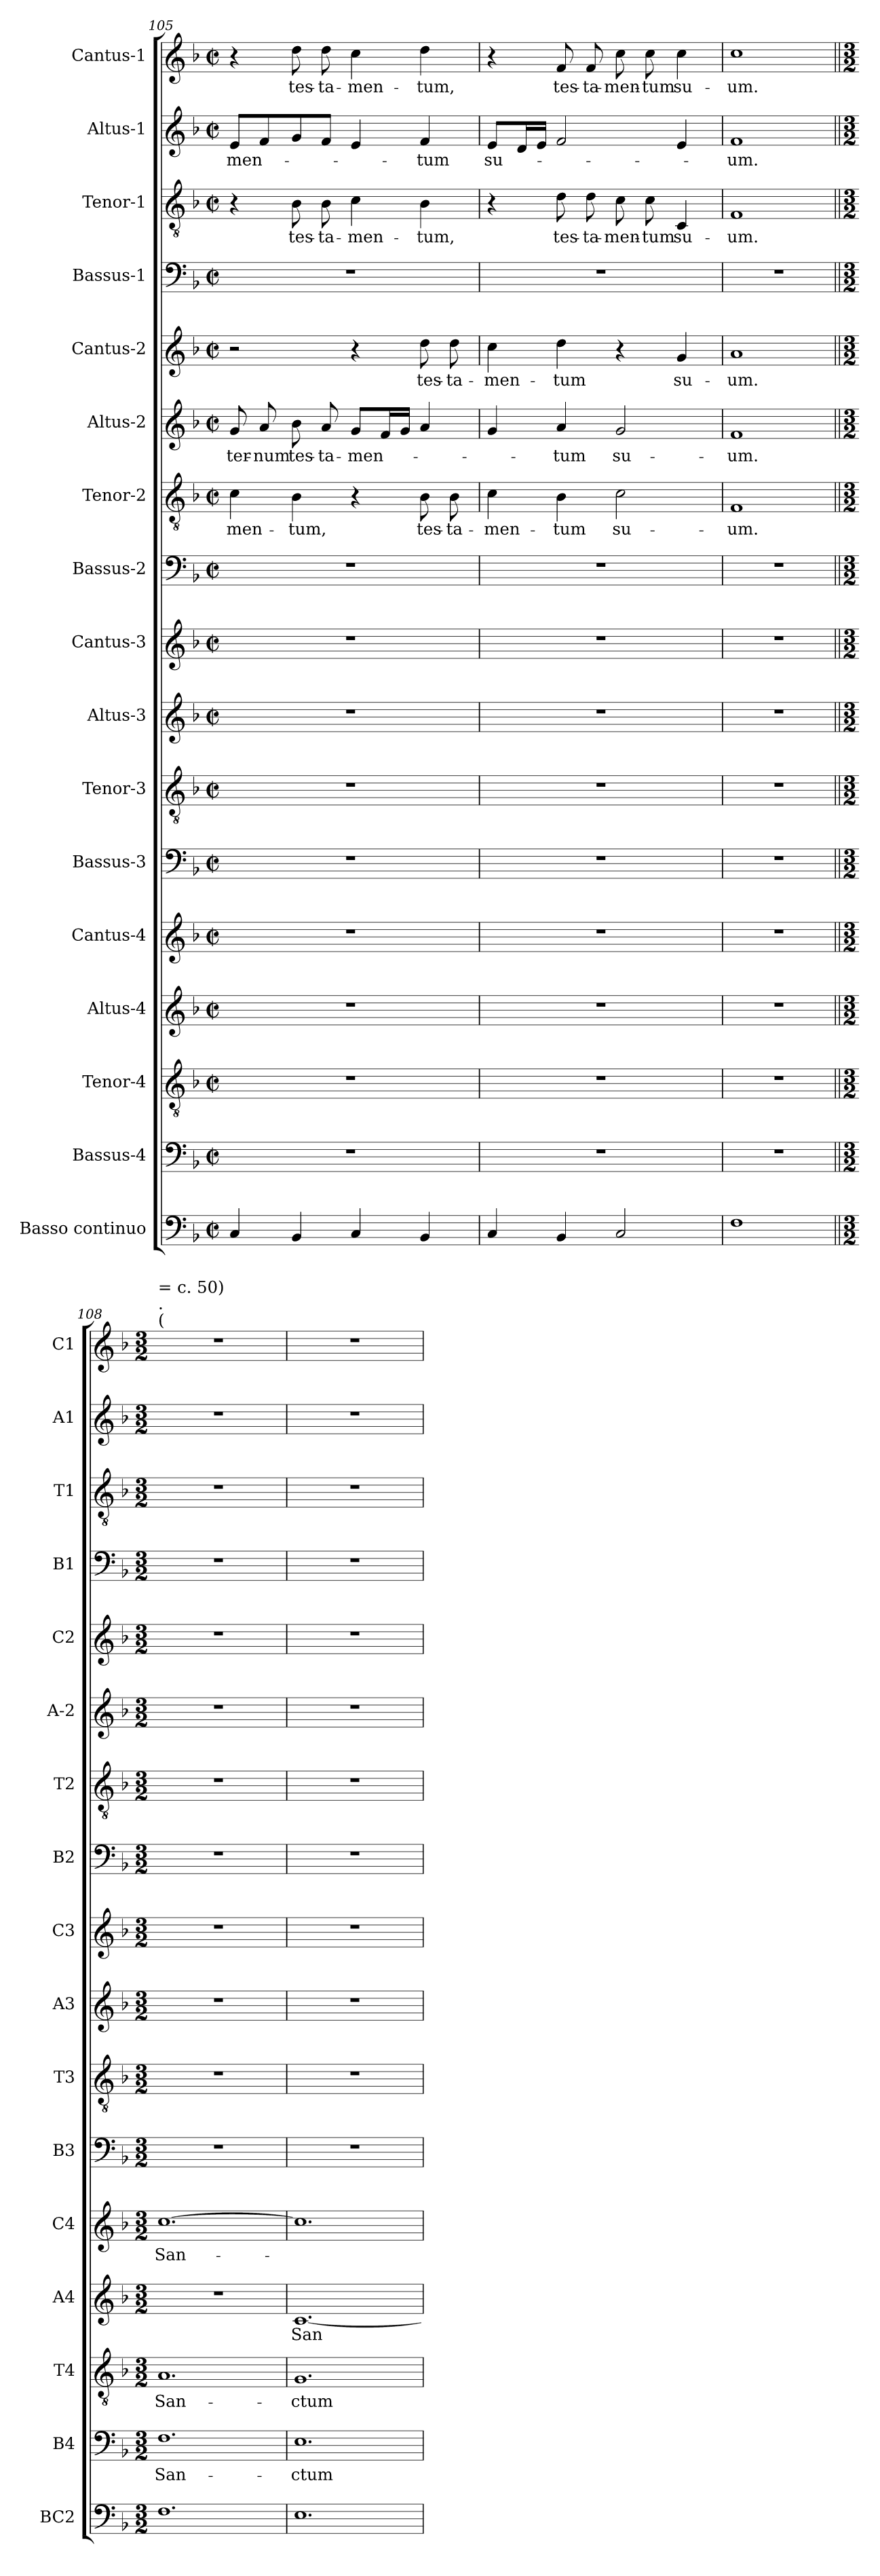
**kern	**kern	**text	**kern	**text	**kern	**text	**kern	**text	**kern	**kern	**kern	**kern	**kern	**kern	**text	**kern	**text	**kern	**text	**kern	**kern	**text	**kern	**text	**kern	**text
*part17	*part16	*part16	*part15	*part15	*part14	*part14	*part13	*part13	*part12	*part11	*part10	*part9	*part8	*part7	*part7	*part6	*part6	*part5	*part5	*part4	*part3	*part3	*part2	*part2	*part1	*part1
*staff17	*staff16	*staff16	*staff15	*staff15	*staff14	*staff14	*staff13	*staff13	*staff12	*staff11	*staff10	*staff9	*staff8	*staff7	*staff7	*staff6	*staff6	*staff5	*staff5	*staff4	*staff3	*staff3	*staff2	*staff2	*staff1	*staff1
*I"Basso continuo	*I"Bassus-4	*	*I"Tenor-4	*	*I"Altus-4	*	*I"Cantus-4	*	*I"Bassus-3	*I"Tenor-3	*I"Altus-3	*I"Cantus-3	*I"Bassus-2	*I"Tenor-2	*	*I"Altus-2	*	*I"Cantus-2	*	*I"Bassus-1	*I"Tenor-1	*	*I"Altus-1	*	*I"Cantus-1	*
*I'BC2	*I'B4	*	*I'T4	*	*I'A4	*	*I'C4	*	*I'B3	*I'T3	*I'A3	*I'C3	*I'B2	*I'T2	*	*I'A-2	*	*I'C2	*	*I'B1	*I'T1	*	*I'A1	*	*I'C1	*
*clefF4	*clefF4	*	*clefGv2	*	*clefG2	*	*clefG2	*	*clefF4	*clefGv2	*clefG2	*clefG2	*clefF4	*clefGv2	*	*clefG2	*	*clefG2	*	*clefF4	*clefGv2	*	*clefG2	*	*clefG2	*
*k[b-]	*k[b-]	*	*k[b-]	*	*k[b-]	*	*k[b-]	*	*k[b-]	*k[b-]	*k[b-]	*k[b-]	*k[b-]	*k[b-]	*	*k[b-]	*	*k[b-]	*	*k[b-]	*k[b-]	*	*k[b-]	*	*k[b-]	*
*F:	*F:	*	*F:	*	*F:	*	*F:	*	*F:	*F:	*F:	*F:	*F:	*F:	*	*F:	*	*F:	*	*F:	*F:	*	*F:	*	*F:	*
*M2/2	*M2/2	*	*M2/2	*	*M2/2	*	*M2/2	*	*M2/2	*M2/2	*M2/2	*M2/2	*M2/2	*M2/2	*	*M2/2	*	*M2/2	*	*M2/2	*M2/2	*	*M2/2	*	*M2/2	*
*met(c|)	*met(c|)	*	*met(c|)	*	*met(c|)	*	*met(c|)	*	*met(c|)	*met(c|)	*met(c|)	*met(c|)	*met(c|)	*met(c|)	*	*met(c|)	*	*met(c|)	*	*met(c|)	*met(c|)	*	*met(c|)	*	*met(c|)	*
=105	=105	=105	=105	=105	=105	=105	=105	=105	=105	=105	=105	=105	=105	=105	=105	=105	=105	=105	=105	=105	=105	=105	=105	=105	=105	=105
!	!	!	!	!	!	!	!	!	!	!	!	!	!	!	!LO:LY:b	!	!LO:LY:b	!	!	!	!	!	!	!LO:LY:b	!	!
4C/	1r	.	1r	.	1r	.	1r	.	1r	1r	1r	1r	1r	4c\	-men-	8g/	-ter-	2r	.	1r	4r	.	8e/L	-men-	4r	.
!	!	!	!	!	!	!	!	!	!	!	!	!	!	!	!	!	!LO:LY:b	!	!	!	!	!	!	!	!	!
.	.	.	.	.	.	.	.	.	.	.	.	.	.	.	.	8a/	-num	.	.	.	.	.	8f/	.	.	.
!	!	!	!	!	!	!	!	!	!	!	!	!	!	!	!LO:LY:b	!	!LO:LY:b	!	!	!	!	!LO:LY:b	!	!	!	!LO:LY:b
4BB-/	.	.	.	.	.	.	.	.	.	.	.	.	.	4B-\	-tum,	8b-\	tes-	.	.	.	8B-\	tes-	8g/	.	8dd\	tes-
!	!	!	!	!	!	!	!	!	!	!	!	!	!	!	!	!	!LO:LY:b	!	!	!	!	!LO:LY:b	!	!	!	!LO:LY:b
.	.	.	.	.	.	.	.	.	.	.	.	.	.	.	.	8a/	-ta-	.	.	.	8B-\	-ta-	8f/J	.	8dd\	-ta-
!	!	!	!	!	!	!	!	!	!	!	!	!	!	!	!	!	!LO:LY:b	!	!	!	!	!LO:LY:b	!	!	!	!LO:LY:b
4C/	.	.	.	.	.	.	.	.	.	.	.	.	.	4r	.	8g/L	-men-	4r	.	.	4c\	-men-	4e/	.	4cc\	-men-
.	.	.	.	.	.	.	.	.	.	.	.	.	.	.	.	16f/L	.	.	.	.	.	.	.	.	.	.
.	.	.	.	.	.	.	.	.	.	.	.	.	.	.	.	16g/JJ	.	.	.	.	.	.	.	.	.	.
!	!	!	!	!	!	!	!	!	!	!	!	!	!	!	!LO:LY:b	!	!	!	!LO:LY:b	!	!	!LO:LY:b	!	!LO:LY:b	!	!LO:LY:b
4BB-/	.	.	.	.	.	.	.	.	.	.	.	.	.	8B-\	tes-	4a/	.	8dd\	tes-	.	4B-\	-tum,	4f/	-tum	4dd\	-tum,
!	!	!	!	!	!	!	!	!	!	!	!	!	!	!	!LO:LY:b	!	!	!	!LO:LY:b	!	!	!	!	!	!	!
.	.	.	.	.	.	.	.	.	.	.	.	.	.	8B-\	-ta-	.	.	8dd\	-ta-	.	.	.	.	.	.	.
=106	=106	=106	=106	=106	=106	=106	=106	=106	=106	=106	=106	=106	=106	=106	=106	=106	=106	=106	=106	=106	=106	=106	=106	=106	=106	=106
!	!	!	!	!	!	!	!	!	!	!	!	!	!	!	!LO:LY:b	!	!	!	!LO:LY:b	!	!	!	!	!LO:LY:b	!	!
4C/	1r	.	1r	.	1r	.	1r	.	1r	1r	1r	1r	1r	4c\	-men-	4g/	.	4cc\	-men-	1r	4r	.	8e/L	su-	4r	.
.	.	.	.	.	.	.	.	.	.	.	.	.	.	.	.	.	.	.	.	.	.	.	16d/L	.	.	.
.	.	.	.	.	.	.	.	.	.	.	.	.	.	.	.	.	.	.	.	.	.	.	16e/JJ	.	.	.
!	!	!	!	!	!	!	!	!	!	!	!	!	!	!	!LO:LY:b	!	!LO:LY:b	!	!LO:LY:b	!	!	!LO:LY:b	!	!	!	!LO:LY:b
4BB-/	.	.	.	.	.	.	.	.	.	.	.	.	.	4B-\	-tum	4a/	-tum	4dd\	-tum	.	8d\	tes-	2f/	.	8f/	tes-
!	!	!	!	!	!	!	!	!	!	!	!	!	!	!	!	!	!	!	!	!	!	!LO:LY:b	!	!	!	!LO:LY:b
.	.	.	.	.	.	.	.	.	.	.	.	.	.	.	.	.	.	.	.	.	8d\	-ta-	.	.	8f/	-ta-
!	!	!	!	!	!	!	!	!	!	!	!	!	!	!	!LO:LY:b	!	!LO:LY:b	!	!	!	!	!LO:LY:b	!	!	!	!LO:LY:b
2C/	.	.	.	.	.	.	.	.	.	.	.	.	.	2c\	su-	2g/	su-	4r	.	.	8c\	-men-	.	.	8cc\	-men-
!	!	!	!	!	!	!	!	!	!	!	!	!	!	!	!	!	!	!	!	!	!	!LO:LY:b	!	!	!	!LO:LY:b
.	.	.	.	.	.	.	.	.	.	.	.	.	.	.	.	.	.	.	.	.	8c\	-tum	.	.	8cc\	-tum
!	!	!	!	!	!	!	!	!	!	!	!	!	!	!	!	!	!	!	!LO:LY:b	!	!	!LO:LY:b	!	!	!	!LO:LY:b
.	.	.	.	.	.	.	.	.	.	.	.	.	.	.	.	.	.	4g/	su-	.	4C/	su-	4e/	.	4cc\	su-
=107	=107	=107	=107	=107	=107	=107	=107	=107	=107	=107	=107	=107	=107	=107	=107	=107	=107	=107	=107	=107	=107	=107	=107	=107	=107	=107
!	!	!	!	!	!	!	!	!	!	!	!	!	!	!	!LO:LY:b	!	!LO:LY:b	!	!LO:LY:b	!	!	!LO:LY:b	!	!LO:LY:b	!	!LO:LY:b
1F	1r	.	1r	.	1r	.	1r	.	1r	1r	1r	1r	1r	1F	-um.	1f	-um.	1a	-um.	1r	1F	-um.	1f	-um.	1cc	-um.
!!LO:PB:g=z
=108||	=108||	=108||	=108||	=108||	=108||	=108||	=108||	=108||	=108||	=108||	=108||	=108||	=108||	=108||	=108||	=108||	=108||	=108||	=108||	=108||	=108||	=108||	=108||	=108||	=108||	=108||
*M3/2	*M3/2	*	*M3/2	*	*M3/2	*	*M3/2	*	*M3/2	*M3/2	*M3/2	*M3/2	*M3/2	*M3/2	*	*M3/2	*	*M3/2	*	*M3/2	*M3/2	*	*M3/2	*	*M3/2	*
!	!	!	!	!	!	!	!	!	!	!	!	!	!	!	!	!	!	!	!	!	!	!	!	!	!LO:TX:a:t=(	!
!	!	!	!	!	!	!	!	!	!	!	!	!	!	!	!	!	!	!	!	!	!	!	!	!	!LO:TX:a:t=.	!
!	!	!	!	!	!	!	!	!	!	!	!	!	!	!	!	!	!	!	!	!	!	!	!	!	!LO:TX:a:t== c. 50)	!
!	!	!LO:LY:b	!	!LO:LY:b	!	!	!	!LO:LY:b	!	!	!	!	!	!	!	!	!	!	!	!	!	!	!	!	!	!
1.F	1.F	San-	1.A	San-	1.r	.	[1.cc	San-	1.r	1.r	1.r	1.r	1.r	1.r	.	1.r	.	1.r	.	1.r	1.r	.	1.r	.	1.r	.
=109	=109	=109	=109	=109	=109	=109	=109	=109	=109	=109	=109	=109	=109	=109	=109	=109	=109	=109	=109	=109	=109	=109	=109	=109	=109	=109
!	!	!LO:LY:b	!	!LO:LY:b	!	!LO:LY:b	!	!	!	!	!	!	!	!	!	!	!	!	!	!	!	!	!	!	!	!
1.E	1.E	-ctum	1.G	-ctum	[1.c	San-	1.cc]	.	1.r	1.r	1.r	1.r	1.r	1.r	.	1.r	.	1.r	.	1.r	1.r	.	1.r	.	1.r	.
=	=	=	=	=	=	=	=	=	=	=	=	=	=	=	=	=	=	=	=	=	=	=	=	=	=	=
*-	*-	*-	*-	*-	*-	*-	*-	*-	*-	*-	*-	*-	*-	*-	*-	*-	*-	*-	*-	*-	*-	*-	*-	*-	*-	*-
